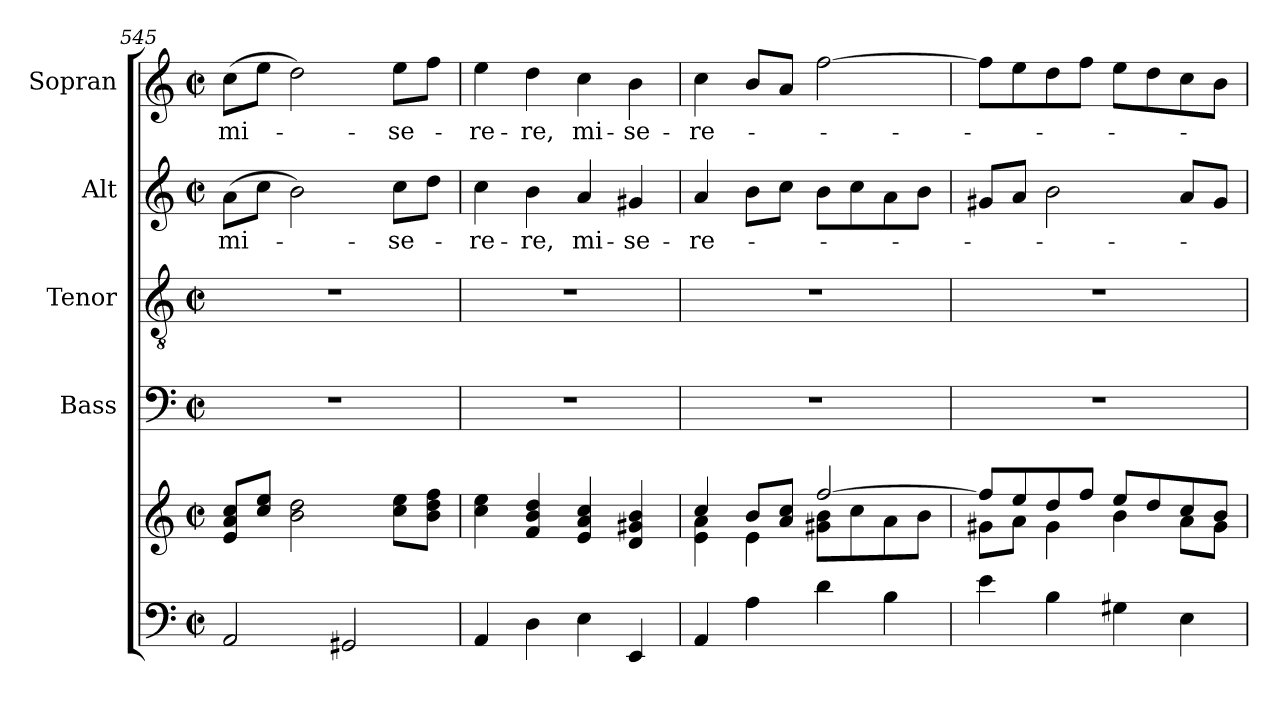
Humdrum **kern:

**kern	**kern	**kern	**kern	**kern	**text	**kern	**text
*part5	*part5	*part4	*part3	*part2	*part2	*part1	*part1
*staff6	*staff5	*staff4	*staff3	*staff2	*staff2	*staff1	*staff1
*	*	*I"Bass	*I"Tenor	*I"Alt	*	*I"Sopran	*
*	*	*I'B.	*I'T.	*I'A.	*	*I'S.	*
*clefF4	*clefG2	*clefF4	*clefGv2	*clefG2	*	*clefG2	*
*k[]	*k[]	*k[]	*k[]	*k[]	*	*k[]	*
*C:	*C:	*C:	*C:	*C:	*	*C:	*
*M2/2	*M2/2	*M2/2	*M2/2	*M2/2	*	*M2/2	*
*met(c|)	*met(c|)	*met(c|)	*met(c|)	*met(c|)	*	*met(c|)	*
=545	=545	=545	=545	=545	=545	=545	=545
!	!	!	!	!	!LO:LY:b	!	!LO:LY:b
2AA/	8e/ 8a/ 8cc/L	1r	1r	(>8a\L	mi-	(>8cc\L	mi-
.	8cc/ 8ee/J	.	.	8cc\J	.	8ee\J	.
.	2b\ 2dd\	.	.	2b\)	.	2dd\)	.
2GG#X/	.	.	.	.	.	.	.
!	!	!	!	!	!LO:LY:b	!	!LO:LY:b
.	8cc\ 8ee\L	.	.	8cc\L	-se-	8ee\L	-se-
.	8b\ 8dd\ 8ff\J	.	.	8dd\J	.	8ff\J	.
=546	=546	=546	=546	=546	=546	=546	=546
!	!	!	!	!	!LO:LY:b	!	!LO:LY:b
4AA/	4cc\ 4ee\	1r	1r	4cc\	-re-	4ee\	-re-
!	!	!	!	!	!LO:LY:b	!	!LO:LY:b
4D\	4f/ 4b/ 4dd/	.	.	4b\	-re,	4dd\	-re,
!	!	!	!	!	!LO:LY:b	!	!LO:LY:b
4E\	4e/ 4a/ 4cc/	.	.	4a/	mi-	4cc\	mi-
!	!	!	!	!	!LO:LY:b	!	!LO:LY:b
4EE/	4d/ 4g#X/ 4b/	.	.	4g#X/	-se-	4b\	-se-
!!LO:PB:g=z
=547	=547	=547	=547	=547	=547	=547	=547
*	*^	*	*	*	*	*	*
!	!	!	!	!	!	!LO:LY:b	!	!LO:LY:b
4AA/	4cc/	4e\ 4a\	1r	1r	4a/	-re-	4cc\	-re-
4A\	8b/L	4e\	.	.	8b\L	.	8b/L	.
.	8a/ 8cc/J	.	.	.	8cc\J	.	8a/J	.
4d\	[>2ff/	8g#X\ 8b\L	.	.	8b\L	.	[2ff\	.
.	.	8cc\	.	.	8cc\	.	.	.
4B\	.	8a\	.	.	8a\	.	.	.
.	.	8b\J	.	.	8b\J	.	.	.
=548	=548	=548	=548	=548	=548	=548	=548	=548
4e\	8ff/L]	8g#X\L	1r	1r	8g#X/L	.	8ff\L]	.
.	8ee/	8a\J	.	.	8a/J	.	8ee\	.
4B\	8dd/	4g#\	.	.	2b\	.	8dd\	.
.	8ff/J	.	.	.	.	.	8ff\J	.
4G#X\	8ee/L	4b\	.	.	.	.	8ee\L	.
.	8dd/	.	.	.	.	.	8dd\	.
4E\	8cc/	8a\L	.	.	8a/L	.	8cc\	.
.	8b/J	8g#\J	.	.	8g#/J	.	8b\J	.
*	*v	*v	*	*	*	*	*	*
=	=	=	=	=	=	=	=
*-	*-	*-	*-	*-	*-	*-	*-
